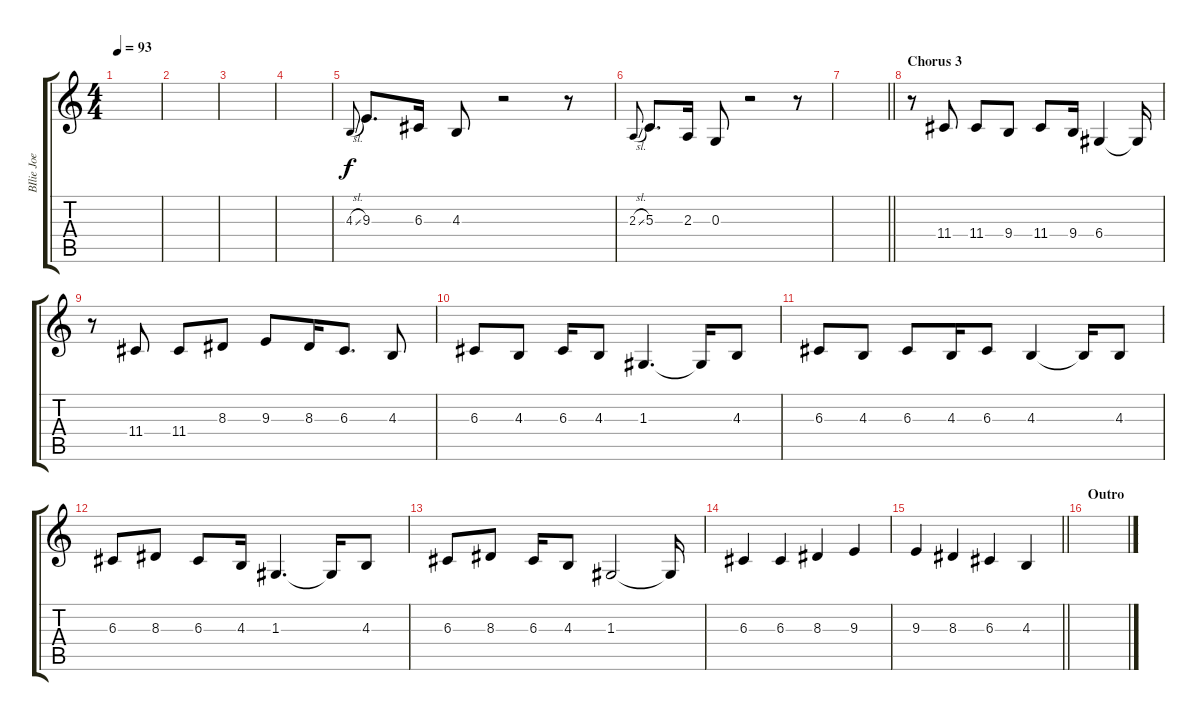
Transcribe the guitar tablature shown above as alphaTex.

\track ("BIlie Joe (Vocals)" "BIlie Joe ") {instrument clarinet}
\staff {score tabs}
\tuning (E4 B3 G3 D3 A2 E2) {hide}
\ts (4 4)
\tempo 93
\clef g2
\ks c
|
|
|
|
4.3{sl}.8{gr onbeat} 9.3.8{d} 6.3.16 4.3.8 r.2 r.8 |
2.3{sl}.8{gr onbeat} 5.3.8{d} 2.3.16 0.3.8 r.2 r.8 |
\barLineRight lightlight
|
\section ("" "Chorus 3")
r.8 11.4.8 11.4.8 9.4.8 11.4.8 9.4.16 6.4.4 6.4{t}.16 |
r.8 11.4.8 11.4.8 8.3.8 9.3.8 8.3.16 6.3.8{d} 4.3.8 |
6.3.8 4.3.8 6.3.16 4.3.8 1.3.4{d} 1.3{t}.16 4.3.8 |
6.3.8 4.3.8 6.3.8 4.3.16 6.3.8 4.3.4 4.3{t}.16 4.3.8 |
6.3.8 8.3.8 6.3.8 4.3.16 1.3.4{d} 1.3{t}.16 4.3.8 |
6.3.8 8.3.8 6.3.16 4.3.8 1.3.2 1.3{t}.16 |
6.3.4 6.3.4 8.3.4 9.3.4 |
\barLineRight lightlight
9.3.4 8.3.4 6.3.4 4.3.4 |
\section ("" "Outro")
